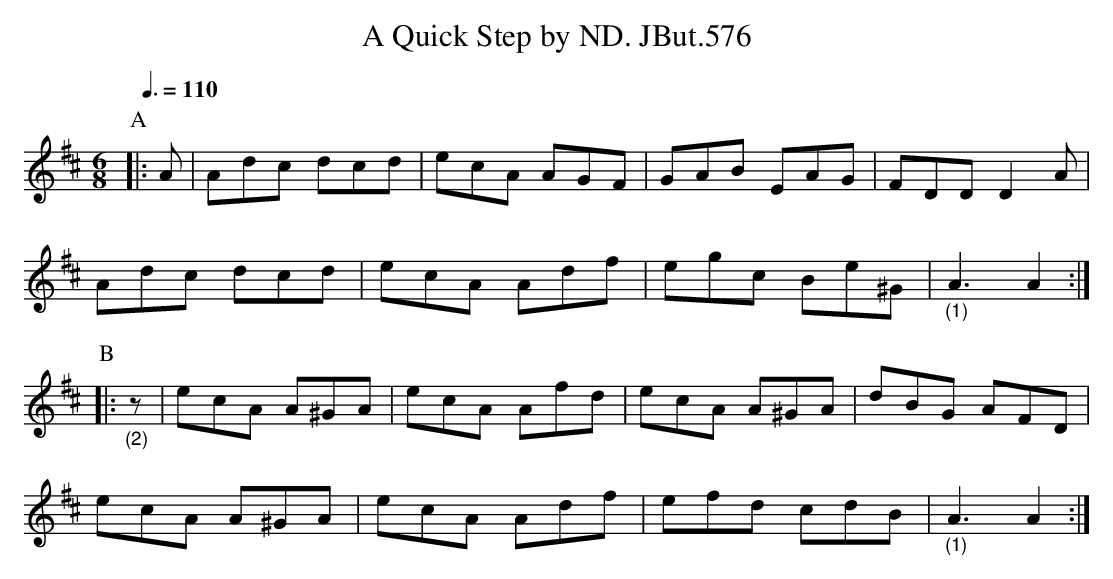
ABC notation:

X:1
T:Quick Step by ND. JBut.576, A
M:6/8
Q:3/8=110
L:1/8
K:D
P:A
|: A | Adc dcd | ecA AGF | GAB EAG | FDD D2A |
Adc dcd | ecA Adf | egc Be^G | "_(1)"A3 A2 :|
P:B
|: "_(2)"z | ecA A^GA | ecA Afd | ecA A^GA | dBG AFD |
ecA A^GA | ecA Adf | efd cdB | "_(1)"A3 A2 :|
